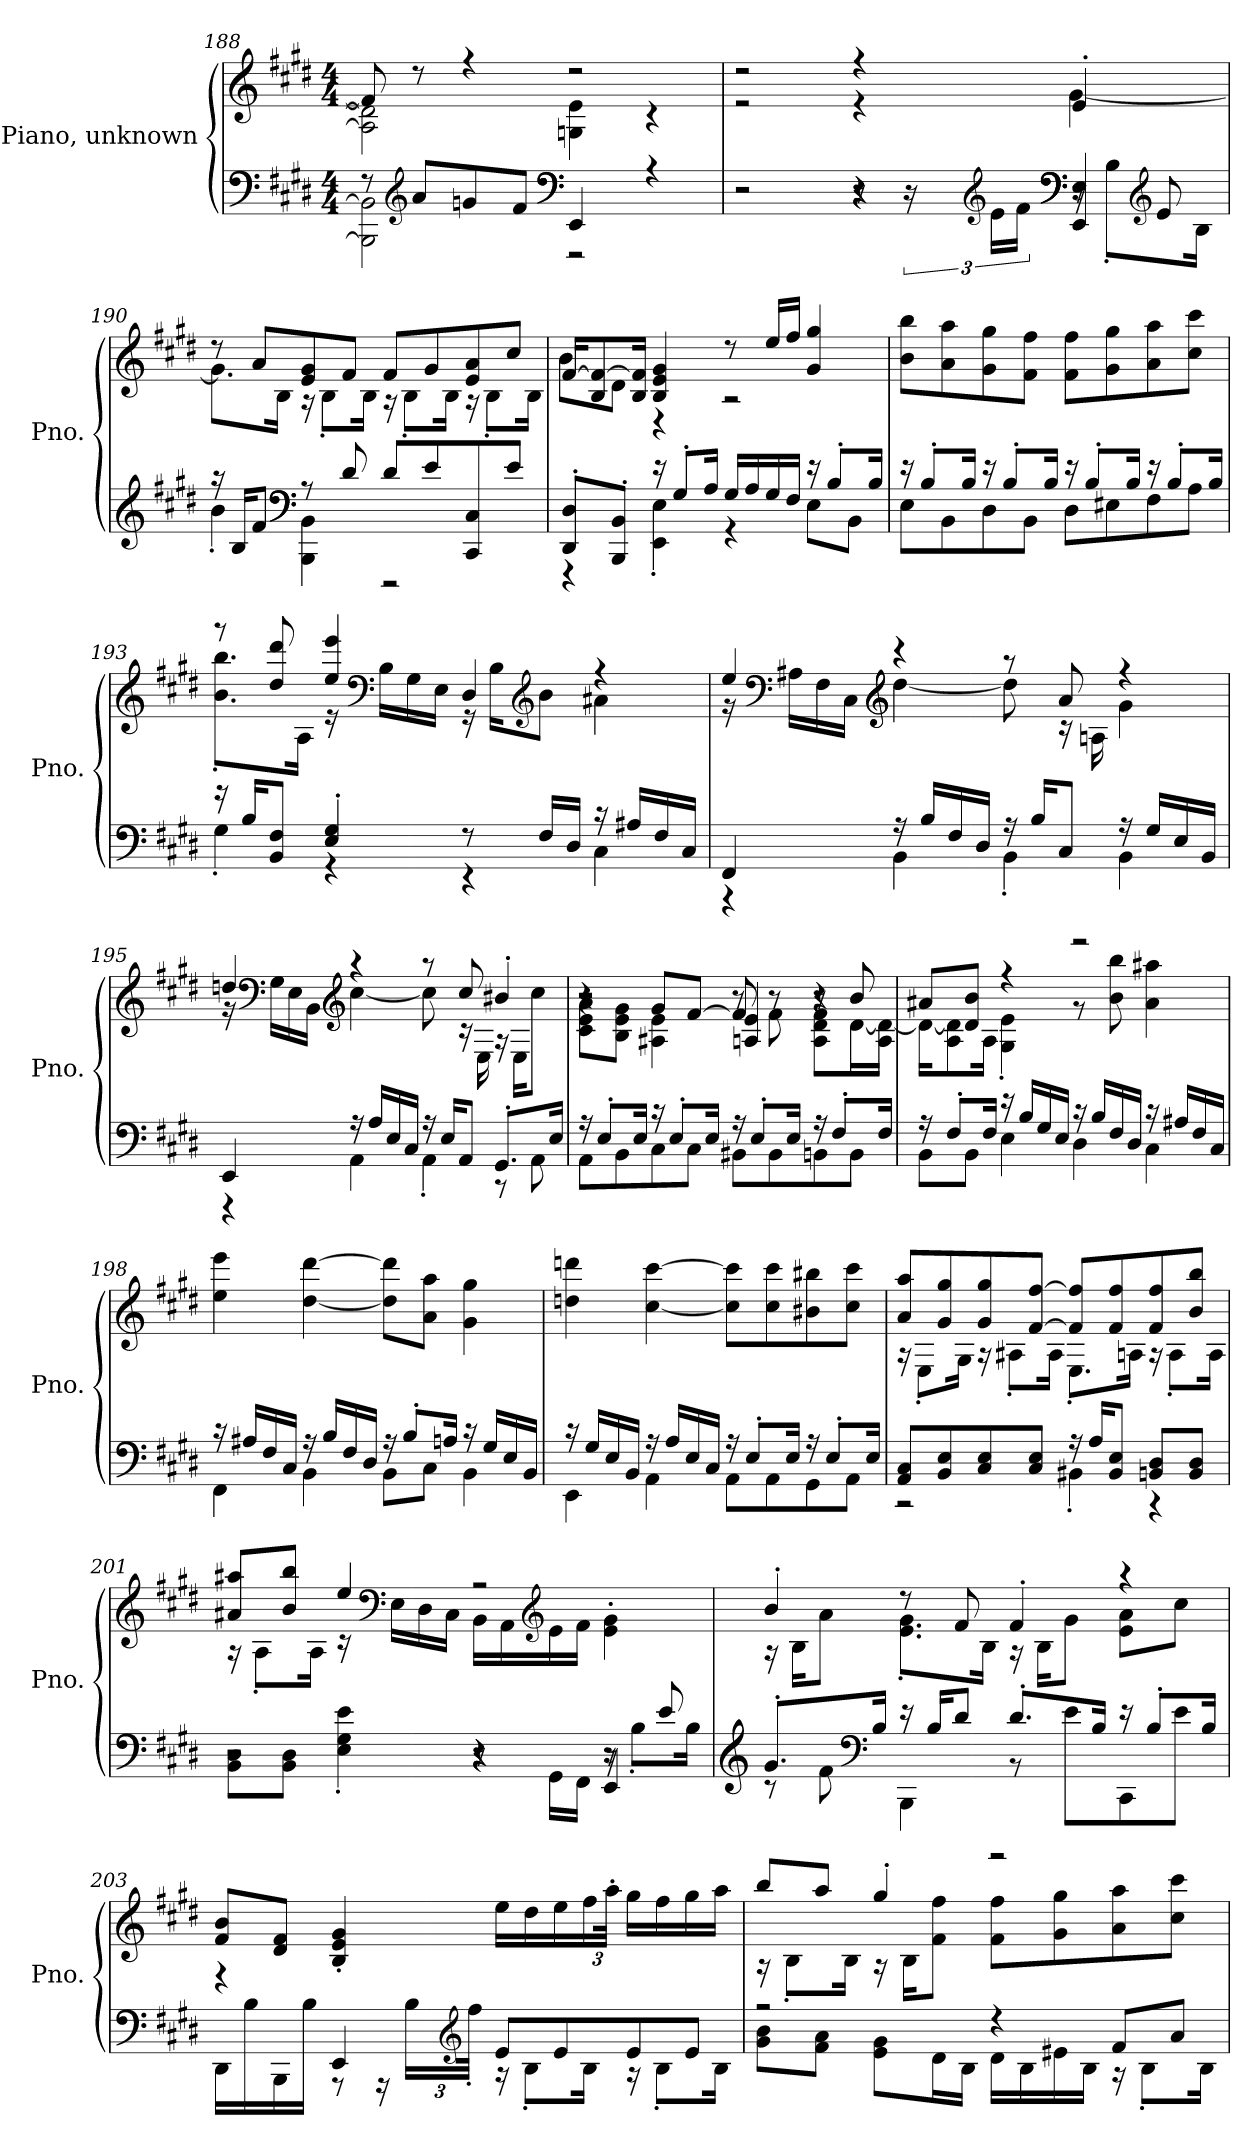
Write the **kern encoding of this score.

**kern	**kern
*part1	*part1
*staff2	*staff1
*I"Piano, unknown	*
*I'Pno.	*
*clefF4	*clefG2
*k[f#c#g#d#]	*k[f#c#g#d#]
*M4/4	*M4/4
=188	=188
*^	*^
8r	2BBB\] 2BB\]	8f#/]	2A\] 2d#\]
*clefG2	*	*	*
8a/L	.	8r	.
8gn/	.	4r	.
8f#/J	.	.	.
*clefF4	*	*	*
4EE/	2r	2r	4Gn\ 4e\
4r	.	.	4r
!!LO:LB:g=z	!!
=189	=189	=189	=189
*	*^	*	*
2r	2r	2r	2r	2r
4r	8r	4r	4r	4r
.	24r	.	.	.
*clefG2	*	*	*	*
.	24e\LL	.	.	.
.	24f#\JJ	.	.	.
*clefF4	*	*	*	*
8r	16r	4EE/ 4E/	4e'/	[4g#\
.	8B'\L	.	.	.
*clefG2	*	*	*	*
8e/	.	.	.	.
.	16B\Jk	.	.	.
*	*v	*v	*	*
=190	=190	=190	=190
16r	4b'\	8r	8.g#\L]
16B/KL	.	.	.
8f#/J	.	8a/L	.
.	.	.	16B\Jk
*clefF4	*	*	*
8r	4BBB\ 4BB\	8e/ 8g#/	16r
.	.	.	8B'\L
8d#/	.	8f#/J	.
.	.	.	16B\Jk
8d#/L	2r	8f#/L	16r
.	.	.	8B'\L
8e/	.	8g#/	.
.	.	.	16B\Jk
8CC#/ 8C#/	.	8e/ 8a/	16r
.	.	.	8B'\L
8e/J	.	8cc#/J	.
.	.	.	16B\Jk
!!LO:LB:g=z	!!
=191	=191	=191	=191
8DD#/' 8D#/'L	4r	[16f#/KL	8b\L
.	.	8B/ 8f#/_	.
8BBB/' 8BB/'J	.	.	8d#\J
.	.	16B/ 16f#/]Jk	.
16r	4EE\' 4E\'	4B/ 4e/ 4g#/	4r
8G#'/L	.	.	.
16A/Jk	.	.	.
16G#/LL	4r	8r	2r
16A/	.	.	.
16G#/	.	16ee/LL	.
16F#/JJ	.	16ff#/JJ	.
16r	8E\L	4g#/ 4gg#/	.
8B'/L	.	.	.
.	8BB\J	.	.
16B/Jk	.	.	.
*	*	*v	*v
=192	=192	=192
16r	8E\L	8b\ 8bb\L
8B'/L	.	.
.	8BB\	8a\ 8aa\
16B/Jk	.	.
16r	8D#\	8g#\ 8gg#\
8B'/L	.	.
.	8BB\J	8f#\ 8ff#\J
16B/Jk	.	.
16r	8D#\L	8f#\ 8ff#\L
8B'/L	.	.
.	8E#X\	8g#\ 8gg#\
16B/Jk	.	.
16r	8F#\	8a\ 8aa\
8B'/L	.	.
.	8A\J	8cc#\ 8ccc#\J
16B/Jk	.	.
!!LO:LB:g=z
=193	=193	=193
*	*	*^
16r	4G#'\	8r	8.b\' 8.bb\'L
16B/KL	.	.	.
8BB/ 8F#/J	.	8dd#/ 8ddd#/	.
.	.	.	16A\Jk
4E/' 4G#/'	4r	4ee/ 4eee/	16r
*	*	*clefF4	*
.	.	.	16B\LL
.	.	.	16G#\
.	.	.	16E\JJ
8r	4r	4D#/	16r
.	.	.	16B\KL
*	*	*clefG2	*
16F#/LL	.	.	8b\J
16D#/JJ	.	.	.
16r	4C#\	4r	4a#X\
16A#X/LL	.	.	.
16F#/	.	.	.
16C#/JJ	.	.	.
=194	=194	=194	=194
4FF#/	4r	4ee/	16r
*	*	*clefF4	*
.	.	.	16A#X\LL
.	.	.	16F#\
.	.	.	16C#\JJ
*	*	*clefG2	*
16r	4BB\	4r	[4dd#\
16B/LL	.	.	.
16F#/	.	.	.
16D#/JJ	.	.	.
16r	4BB'\	8r	8dd#\]
16B/KL	.	.	.
8C#/J	.	8a/	16r
.	.	.	16An\
16r	4BB\	4r	4g#\
16G#/LL	.	.	.
16E/	.	.	.
16BB/JJ	.	.	.
!!LO:LB:g=z	!!
=195	=195	=195	=195
4EE/	4r	4ddn/	16r
*	*	*clefF4	*
.	.	.	16G#\LL
.	.	.	16E\
.	.	.	16BB\JJ
*	*	*clefG2	*
16r	4AA\	4r	[4cc#\
16A/LL	.	.	.
16E/	.	.	.
16C#/JJ	.	.	.
16r	4AA'\	8r	8cc#\]
16E/KL	.	.	.
8AA/J	.	8cc#/	16r
.	.	.	16E\
8.GG#'/L	8r	4b#X'/	16r
.	.	.	16E\KL
.	8AA\	.	8cc#\J
16E/Jk	.	.	.
=196	=196	=196	=196
*	*	*	*^
16r	8AA\L	4r	8c#\ 8e\ 8a\L	2r
8E'/L	.	.	.	.
.	8BB\	.	8B\ 8e\ 8g#\J	.
16E/Jk	.	.	.	.
16r	8C#\	8g#/L	4A#X\ 4e\	.
8E'/L	.	.	.	.
.	8C#\J	[8f#/J	.	.
16E/Jk	.	.	.	.
16r	8BB#X\L	8f#/]	8r	4An/ 4e/
8E'/L	.	.	.	.
.	8BB#\	8r	8f#\	.
16E/Jk	.	.	.	.
16r	8BBn\	8r	8A\ 8d#\ 8f#\L	4r
8F#'/L	.	.	.	.
.	8BB\J	8b/	[16d#\L	.
16F#/Jk	.	.	16A\ 16d#\_JJ	.
*	*	*	*v	*v
!!LO:PB:g=z
=197	=197	=197	=197
16r	8BB\L	8a#X/L	16d#\KL_
8F#'/L	.	.	8A\ 8d#\]
.	8BB\J	8d#/ 8b/J	.
16F#/Jk	.	.	16A\Jk
16r	4E\	4r	4G#\' 4e\'
16B/LL	.	.	.
16G#/	.	.	.
16E/JJ	.	.	.
16r	4D#\	2r	8r
16B/LL	.	.	.
16F#/	.	.	8b\ 8bb\
16D#/JJ	.	.	.
16r	4C#\	.	4a#\ 4aa#X\
16A#X/LL	.	.	.
16F#/	.	.	.
16C#/JJ	.	.	.
*	*	*v	*v
=198	=198	=198
16r	4FF#\	4ee\ 4eee\
16A#X/LL	.	.
16F#/	.	.
16C#/JJ	.	.
16r	4BB\	[4dd#\ [4ddd#\
16B/LL	.	.
16F#/	.	.
16D#/JJ	.	.
16r	8BB\L	8dd#\] 8ddd#\]L
8B'/L	.	.
.	8C#\J	8a\ 8aa\J
16An/Jk	.	.
16r	4BB\	4g#\ 4gg#\
16G#/LL	.	.
16E/	.	.
16BB/JJ	.	.
!!LO:LB:g=z
=199	=199	=199
16r	4EE\	4ddn\ 4dddn\
16G#/LL	.	.
16E/	.	.
16BB/JJ	.	.
16r	4AA\	[4cc#\ [4ccc#\
16A/LL	.	.
16E/	.	.
16C#/JJ	.	.
16r	8AA\L	8cc#\] 8ccc#\]L
8E'/L	.	.
.	8AA\	8cc#\ 8ccc#\
16E/Jk	.	.
16r	8GG#\	8b#X\ 8bb#X\
8E'/L	.	.
.	8AA\J	8cc#\ 8ccc#\J
16E/Jk	.	.
=200	=200	=200
*	*	*^
8AA/ 8C#/L	2r	8a/ 8aa/L	16r
.	.	.	8E'\L
8BB/ 8E/	.	8g#/ 8gg#/	.
.	.	.	16G#\Jk
8C#/ 8E/	.	8g#/ 8gg#/	16r
.	.	.	8A#X'\L
8C#/ 8E/J	.	[8f#/ [8ff#/J	.
.	.	.	16A#\Jk
16r	4BB#X'\	8f#/] 8ff#/]L	8.E'\L
16A/KL	.	.	.
8BB#/ 8E/J	.	8f#/ 8ff#/	.
.	.	.	16An\Jk
8BBn/ 8D#/L	4r	8f#/ 8ff#/	16r
.	.	.	8A'\L
8BB/ 8D#/J	.	8b/ 8bb/J	.
.	.	.	16A\Jk
!!LO:LB:g=z	!!
=201	=201	=201	=201
*	*^	*	*
2r	8BB\ 8D#\L	2r	8a#X/ 8aa#X/L	16r
.	.	.	.	8A'\L
.	8BB\ 8D#\J	.	8b/ 8bb/J	.
.	.	.	.	16A\Jk
.	4E\' 4G#\' 4e\'	.	4ee/	16r
*	*	*	*clefF4	*
.	.	.	.	16E\LL
.	.	.	.	16D#\
.	.	.	.	16C#\JJ
4r	8r	4r	2r	16BB\LL
.	.	.	.	16AA\
*	*	*	*clefG2	*
.	16GG#\LL	.	.	16e\
.	16FF#\JJ	.	.	16f#\JJ
8r	16r	4EE/	.	4e\' 4g#\'
.	8B'\L	.	.	.
8e/	.	.	.	.
.	16B\Jk	.	.	.
*v	*v	*v	*	*
=202	=202	=202
*clefG2	*	*
*^	*	*
8.g#'/L	8r	4b'/	16r
.	.	.	16B\KL
.	8f#\	.	8a\J
*clefF4	*	*	*
16B/Jk	.	.	.
16r	4BBB\	8r	8.e\' 8.g#\'L
16B/KL	.	.	.
8d#/J	.	8f#/	.
.	.	.	16B\Jk
8.d#'/L	8r	4f#'/	16r
.	.	.	16B\KL
.	8e\L	.	8g#\J
16B/Jk	.	.	.
16r	8CC#\	4r	8e\ 8a\L
8B'/L	.	.	.
.	8e\J	.	8cc#\J
16B/Jk	.	.	.
*	*	*v	*v
!!LO:LB:g=z
=203	=203	=203
4r	16DD#\LL	8f#/ 8b/L
.	16B\	.
.	16BBB\	8d#/ 8f#/J
.	16B\JJ	.
4EE/	8r	4B/' 4e/' 4g#/'
.	16r	.
*	*Xbrackettup	*
.	24B\LL	.
*clefG2	*	*
.	48ff#'\JJk	.
8e/L	16r	16ee\LL
.	8B'\L	16dd#\
8e/	.	16ee\
*	*	*Xbrackettup
.	16B\Jk	24ff#\
.	.	48aa'\JJk
8e/	16r	16gg#\LL
.	8B'\L	16ff#\
8e/J	.	16gg#\
.	16B\Jk	16aa\JJ
=204	=204	=204
*	*	*^
2r	8g#\ 8b\L	8bb/L	16r
.	.	.	8B'\L
.	8f#\ 8a\J	8aa/J	.
.	.	.	16B\Jk
.	8e\ 8g#\L	4gg#'/	16r
.	.	.	16B\KL
.	16d#\L	.	8f#\ 8ff#\J
.	16B\JJ	.	.
4r	16d#\LL	2r	8f#\ 8ff#\L
.	16B\	.	.
.	16e#X\	.	8g#\ 8gg#\
.	16B\JJ	.	.
8f#/L	16r	.	8a\ 8aa\
.	8B'\L	.	.
8a/J	.	.	8cc#\ 8ccc#\J
.	16B\Jk	.	.
*v	*v	*	*
*	*v	*v
=	=
*-	*-
